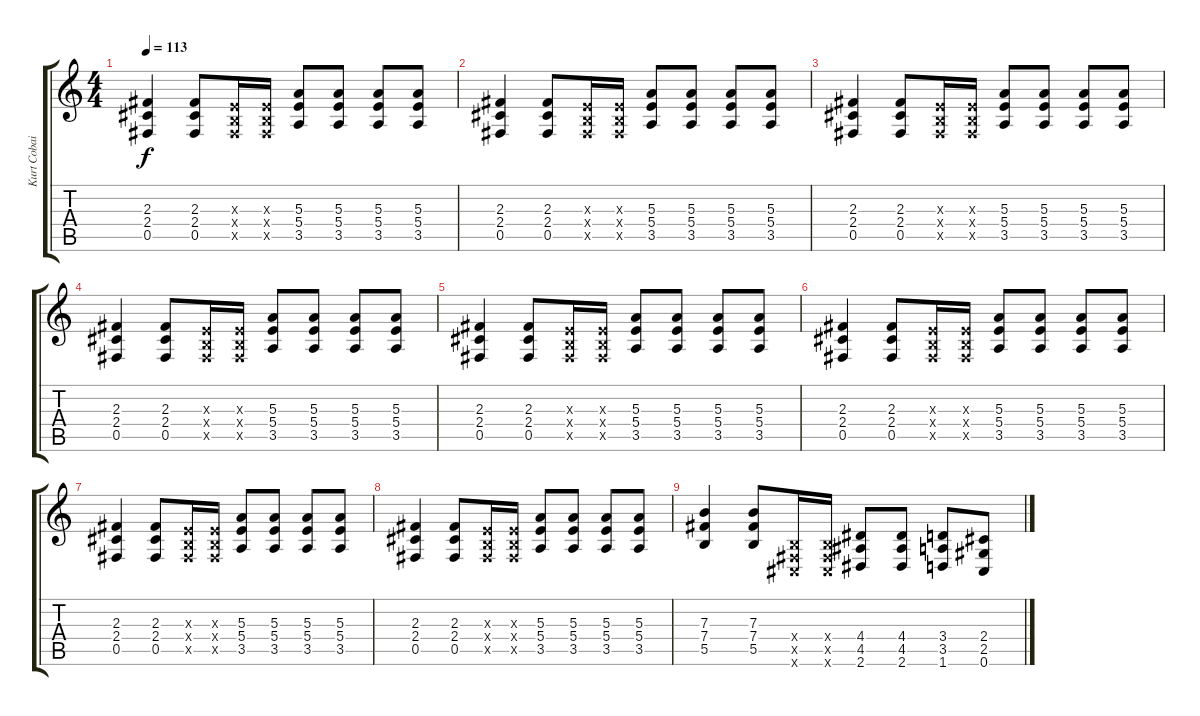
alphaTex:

\track ("Kurt Cobain" "Kurt Cobai") {instrument distortionguitar}
\staff {score tabs}
\tuning (Db4 Ab3 E3 B2 Gb2 Db2) {hide}
\ts (4 4)
\tempo 113
\clef g2
\ks c
(2.3 2.4 0.5).4{dy f} (2.3 2.4 0.5).8 (0.3{x} 0.4{x} 0.5{x}).16 (0.3{x} 0.4{x} 0.5{x}).16 (5.3 5.4 3.5).8 (5.3 5.4 3.5).8 (5.3 5.4 3.5).8 (5.3 5.4 3.5).8 |
(2.3 2.4 0.5).4 (2.3 2.4 0.5).8 (0.3{x} 0.4{x} 0.5{x}).16 (0.3{x} 0.4{x} 0.5{x}).16 (5.3 5.4 3.5).8 (5.3 5.4 3.5).8 (5.3 5.4 3.5).8 (5.3 5.4 3.5).8 |
(2.3 2.4 0.5).4 (2.3 2.4 0.5).8 (0.3{x} 0.4{x} 0.5{x}).16 (0.3{x} 0.4{x} 0.5{x}).16 (5.3 5.4 3.5).8 (5.3 5.4 3.5).8 (5.3 5.4 3.5).8 (5.3 5.4 3.5).8 |
(2.3 2.4 0.5).4 (2.3 2.4 0.5).8 (0.3{x} 0.4{x} 0.5{x}).16 (0.3{x} 0.4{x} 0.5{x}).16 (5.3 5.4 3.5).8 (5.3 5.4 3.5).8 (5.3 5.4 3.5).8 (5.3 5.4 3.5).8 |
(2.3 2.4 0.5).4 (2.3 2.4 0.5).8 (0.3{x} 0.4{x} 0.5{x}).16 (0.3{x} 0.4{x} 0.5{x}).16 (5.3 5.4 3.5).8 (5.3 5.4 3.5).8 (5.3 5.4 3.5).8 (5.3 5.4 3.5).8 |
(2.3 2.4 0.5).4 (2.3 2.4 0.5).8 (0.3{x} 0.4{x} 0.5{x}).16 (0.3{x} 0.4{x} 0.5{x}).16 (5.3 5.4 3.5).8 (5.3 5.4 3.5).8 (5.3 5.4 3.5).8 (5.3 5.4 3.5).8 |
(2.3 2.4 0.5).4 (2.3 2.4 0.5).8 (0.3{x} 0.4{x} 0.5{x}).16 (0.3{x} 0.4{x} 0.5{x}).16 (5.3 5.4 3.5).8 (5.3 5.4 3.5).8 (5.3 5.4 3.5).8 (5.3 5.4 3.5).8 |
(2.3 2.4 0.5).4 (2.3 2.4 0.5).8 (0.3{x} 0.4{x} 0.5{x}).16 (0.3{x} 0.4{x} 0.5{x}).16 (5.3 5.4 3.5).8 (5.3 5.4 3.5).8 (5.3 5.4 3.5).8 (5.3 5.4 3.5).8 |
(7.3 7.4 5.5).4 (7.3 7.4 5.5).8 (0.4{x} 0.5{x} 0.6{x}).16 (0.4{x} 0.5{x} 0.6{x}).16 (4.4 4.5 2.6).8 (4.4 4.5 2.6).8 (3.4 3.5 1.6).8 (2.4 2.5 0.6).8
